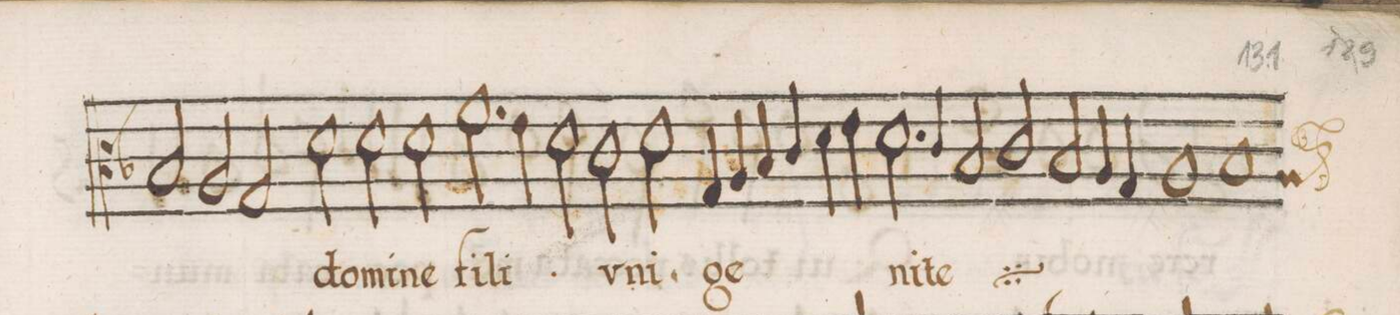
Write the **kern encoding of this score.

**kern	**text
*I"TENOR	*
*clefC3	*
*k[b-]	*
*met(C)	*
*M2/1	*
2B-/	-ni-
2A/	-po-
=38-	=38-
2G/	-tens
*	*Xij
2d\	do-
2d\	-mi-
2d\	-ne
=39-	=39-
2.f\	fi-
4eny\	-li
2d\	.
2c\	v-
=40-	=40-
2d\	-ni-
4G/	-ge-
4A/	.
4B-/	.
4c/	.
4d\	.
4e\	.
=41-	=41-
2.d\	-ni-
4c/	-te
2B-/	.
*	*ij
2c/	v-
=42-	=42-
2B-/	-ni-
4A/	-ge-
4G/	.
1A/	-ni-
=43-	=43-
*custos:A	*
1B-/	.
*-	*-
